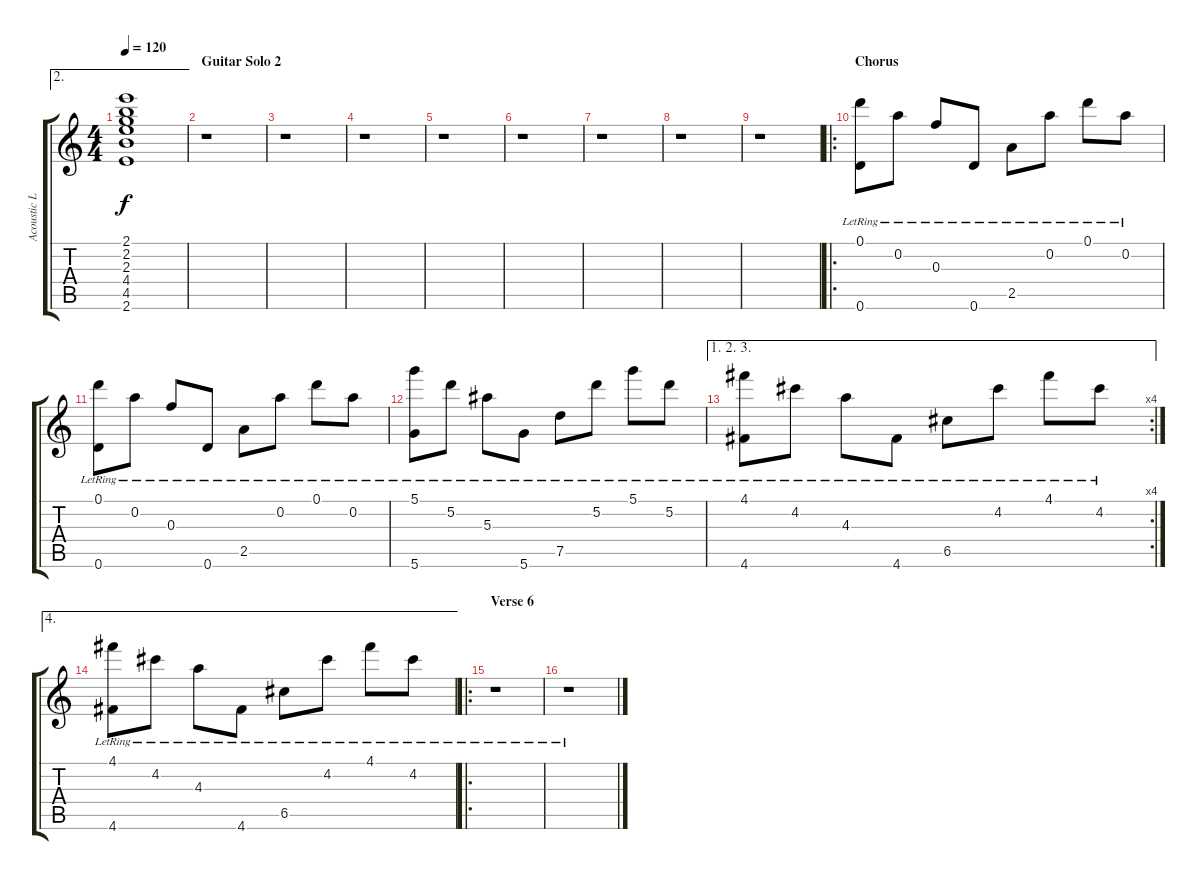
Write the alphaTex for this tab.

\track ("Acoustic Lead" "Acoustic L") {instrument acousticguitarsteel}
\staff {score tabs}
\tuning (D5 A4 F4 C4 G3 D3) {hide}
\ae 2
\ts (4 4)
\tempo 120
\clef g2
\ks c
(2.1{t} 2.2{t} 2.3{t} 4.4{t} 4.5{t} 2.6{t}).1{dy f} |
\section ("" "Guitar Solo 2")
r.1 |
r.1 |
r.1 |
r.1 |
r.1 |
r.1 |
r.1 |
r.1 |
\ro
\section ("" "Chorus")
(0.1{lr} 0.6{lr}).8 0.2{lr}.8 0.3{lr}.8 0.6{lr}.8 2.5{lr}.8 0.2{lr}.8 0.1{lr}.8 0.2{lr}.8 |
(0.1{lr} 0.6{lr}).8 0.2{lr}.8 0.3{lr}.8 0.6{lr}.8 2.5{lr}.8 0.2{lr}.8 0.1{lr}.8 0.2{lr}.8 |
(5.1{lr} 5.6{lr}).8 5.2{lr}.8 5.3{lr}.8 5.6{lr}.8 7.5{lr}.8 5.2{lr}.8 5.1{lr}.8 5.2{lr}.8 |
\ae (1 2 3)
\rc 4
(4.1{lr} 4.6{lr}).8 4.2{lr}.8 4.3{lr}.8 4.6{lr}.8 6.5{lr}.8 4.2{lr}.8 4.1{lr}.8 4.2{lr}.8 |
\ae 4
(4.1{lr} 4.6{lr}).8 4.2{lr}.8 4.3{lr}.8 4.6{lr}.8 6.5{lr}.8 4.2{lr}.8 4.1{lr}.8 4.2{lr}.8 |
\ro
\section ("" "Verse 6")
r.1 |
r.1
